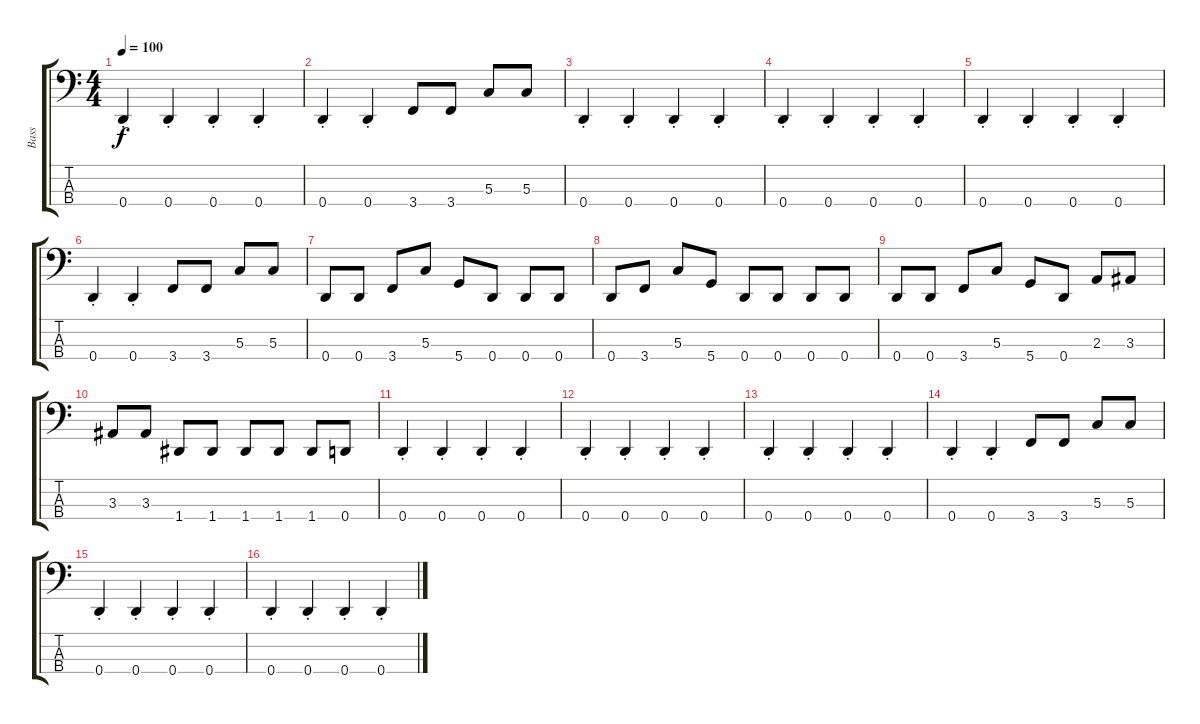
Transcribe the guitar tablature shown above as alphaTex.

\track ("Bass" "Bass") {instrument electricbasspick}
\staff {score tabs}
\tuning (F2 C2 G1 D1) {hide}
\ts (4 4)
\tempo 100
\clef f4
\ks c
0.4{st}.4{dy f} 0.4{st}.4 0.4{st}.4 0.4{st}.4 |
0.4{st}.4 0.4{st}.4 3.4.8 3.4.8 5.3.8 5.3.8 |
0.4{st}.4 0.4{st}.4 0.4{st}.4 0.4{st}.4 |
0.4{st}.4 0.4{st}.4 0.4{st}.4 0.4{st}.4 |
0.4{st}.4 0.4{st}.4 0.4{st}.4 0.4{st}.4 |
0.4{st}.4 0.4{st}.4 3.4.8 3.4.8 5.3.8 5.3.8 |
0.4.8 0.4.8 3.4.8 5.3.8 5.4.8 0.4.8 0.4.8 0.4.8 |
0.4.8 3.4.8 5.3.8 5.4.8 0.4.8 0.4.8 0.4.8 0.4.8 |
0.4.8 0.4.8 3.4.8 5.3.8 5.4.8 0.4.8 2.3.8 3.3.8 |
3.3.8 3.3.8 1.4.8 1.4.8 1.4.8 1.4.8 1.4.8 0.4.8 |
0.4{st}.4 0.4{st}.4 0.4{st}.4 0.4{st}.4 |
0.4{st}.4 0.4{st}.4 0.4{st}.4 0.4{st}.4 |
0.4{st}.4 0.4{st}.4 0.4{st}.4 0.4{st}.4 |
0.4{st}.4 0.4{st}.4 3.4.8 3.4.8 5.3.8 5.3.8 |
0.4{st}.4 0.4{st}.4 0.4{st}.4 0.4{st}.4 |
0.4{st}.4 0.4{st}.4 0.4{st}.4 0.4{st}.4
